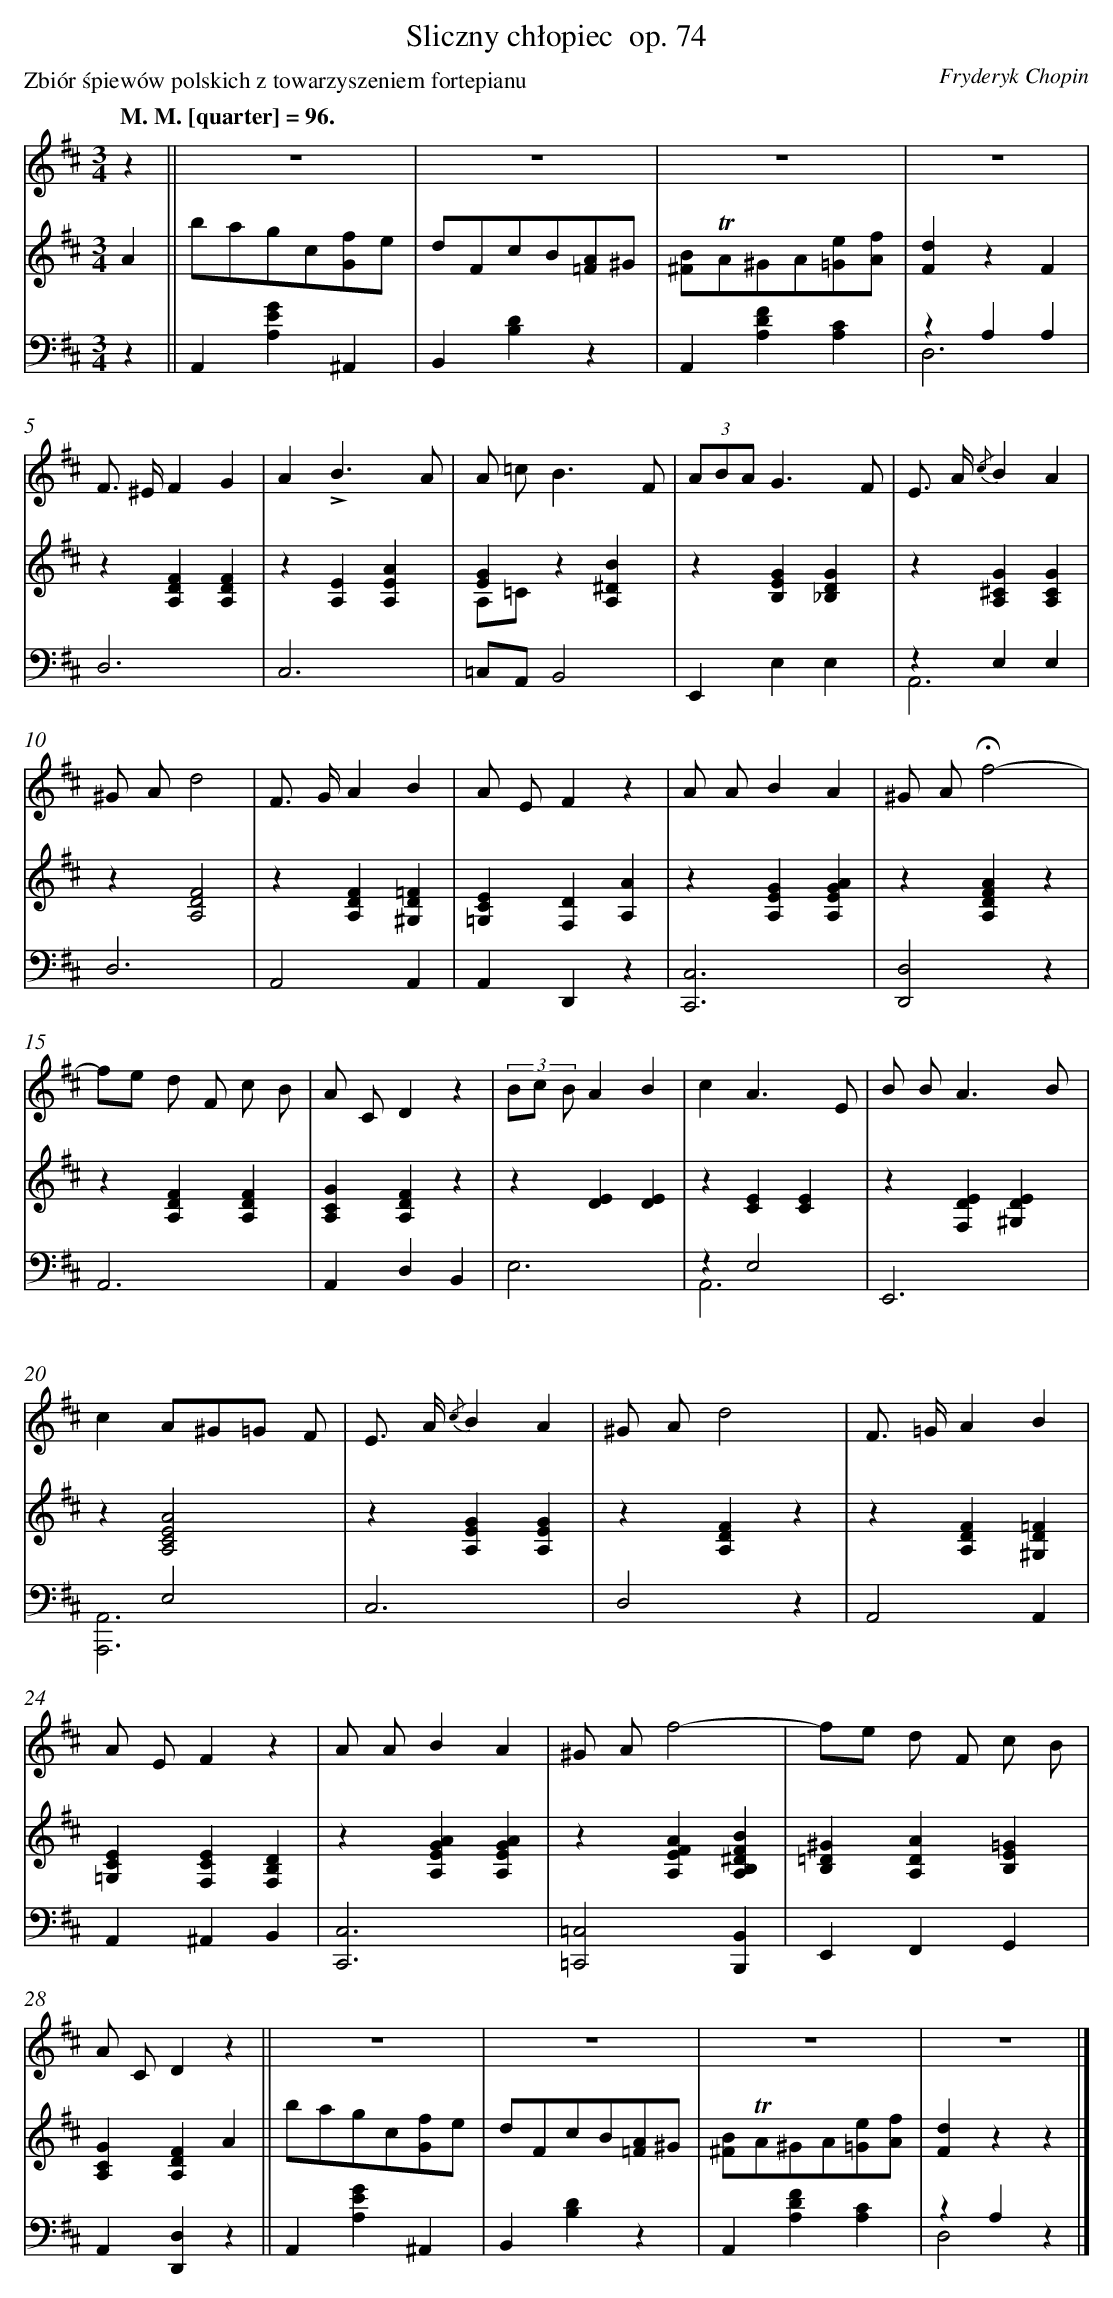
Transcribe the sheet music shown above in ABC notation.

X:1
T: Sliczny chłopiec	 op. 74
C: Fryderyk Chopin
L: 1/4
M: 3/4
P: Zbiór śpiewów polskich z towarzyszeniem fortepianu
Q: "M. M. [quarter] = 96."
V: 1 clef=treble
V: 2 clef=treble
V: 3 clef=bass
K: D
[V:1] z [I:setbarnb 1]||
[V:2] A ||
[V:3] z ||
[V:1] z3 |
[V:2] b/a/g/c/[f/G/]e/ |
[V:3] A,,[GEA,]^A,, |
[V:1] z3 |
[V:2] d/F/c/B/[A/=F/]^G/ |
[V:3] B,,[DB,]z |
[V:1] z3 |
[V:2] [B/^F/]!trill!A/^G/A/[e/=G/][f/A/] |
[V:3] A,,[FDA,][CA,] |
[V:1] z3 |
[V:2] [dF]zF |
[V:3] zA,A, & D,3 |
[V:1] F/> ^E/FG |
[V:2] z[FDA,][FDA,] |
[V:3] D,3 |
[V:1] A!accent!B3/A/ |
[V:2] z[EA,][AEA,] |
[V:3] C,3 |
[V:1] A/ =c<BF/ |
[V:2] [GE]z[B^DA,] & A,/=C/xx |
[V:3] =C,/A,,/B,,2 |
[V:1] (3A/B/A/G3/F/ |
[V:2] z[GEB,][GD_B,] |
[V:3] E,,E,E, |
[V:1] E/> A/ {/c}BA |
[V:2] z[G^CA,][GCA,] |
[V:3] zE,E, & A,,3 |
[V:1] ^G/ A/d2 |
[V:2] z[F2D2A,2] |
[V:3] D,3 |
[V:1] F/> G/AB |
[V:2] z[FDA,][=FD^G,] |
[V:3] A,,2A,, |
[V:1] A/ E/Fz |
[V:2] [EC=G,][DF,][AA,] |
[V:3] A,,D,,z |
[V:1] A/ A/BA |
[V:2] z[GEA,][AGEA,] |
[V:3] [C,3C,,3] |
[V:1] ^G/ A/!fermata!f2- |
[V:2] z[AFDA,]z |
[V:3] [D,2D,,2]z |
[V:1] f/e/ d/ F/ c/ B/ |
[V:2] z[FDA,][FDA,] |
[V:3] A,,3 |
[V:1] A/ C/Dz |
[V:2] [GCA,][FDA,]z |
[V:3] A,,D,B,, |
[V:1] (3B/c/ B/AB |
[V:2] z[ED][ED] |
[V:3] E,3 |
[V:1] cA3/E/ |
[V:2] z[EC][EC] |
[V:3] zE,2 & A,,3 |
[V:1] B/ B<AB/ |
[V:2] z[EDF,][ED^G,] |
[V:3] E,,3 |
[V:1] cA/^G/=G/ F/ |
[V:2] z[A2E2C2A,2] |
[V:3] xE,2 & [A,,3A,,,3] |
[V:1] E/> A/ {/c}BA |
[V:2] z[GEA,][GEA,] |
[V:3] C,3 |
[V:1] ^G/ A/d2 |
[V:2] z[FDA,]z |
[V:3] D,2z |
[V:1] F/> =G/AB |
[V:2] z[FDA,][=FD^G,] |
[V:3] A,,2A,, |
[V:1] A/ E/Fz |
[V:2] [EC=G,][ECF,][DB,F,] |
[V:3] A,,^A,,B,, |
[V:1] A/ A/BA |
[V:2] z[AGEA,][AGEA,] |
[V:3] [C,3C,,3] |
[V:1] ^G/ A/f2- |
[V:2] z[AFEA,][BF^DB,A,] |
[V:3] [=C,2=C,,2][B,,B,,,] |
[V:1] f/e/ d/ F/ c/ B/ |
[V:2] [^G=DB,][ADA,][=GEB,] |
[V:3] E,,F,,G,, |
[V:1] A/ C/Dz ||
[V:2] [GCA,][FDA,]A ||
[V:3] A,,[D,D,,]z ||
[V:1] z3 |
[V:2] b/a/g/c/[f/G/]e/ |
[V:3] A,,[GEA,]^A,, |
[V:1] z3 |
[V:2] d/F/c/B/[A/=F/]^G/ |
[V:3] B,,[DB,]z |
[V:1] z3 |
[V:2] [B/^F/]!trill!A/^G/A/[e/=G/][f/A/] |
[V:3] A,,[FDA,][CA,] |
[V:1] z3 |]
[V:2] [dF]zz |]
[V:3] zA,z & D,2z |]
